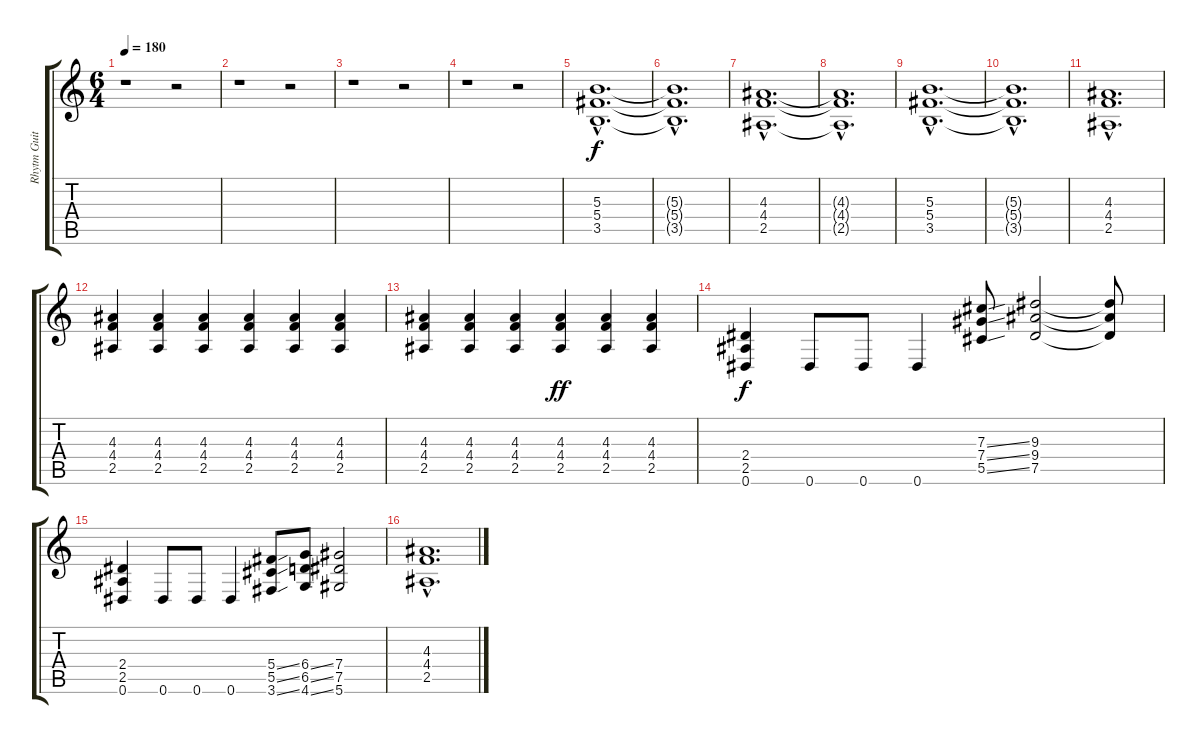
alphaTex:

\track ("Rhytm Guitar" "Rhytm Guit") {instrument distortionguitar}
\staff {score tabs}
\tuning (Eb4 Bb3 Gb3 Db3 Ab2 Eb2) {hide}
\ts (6 4)
\tempo 180
\clef g2
\ks c
r.1{dy f} r.2 |
r.1 r.2 |
r.1 r.2 |
r.1 r.2 |
(5.3{hac} 5.4{hac} 3.5{hac}).1{d} |
(5.3{hac t} 5.4{hac t} 3.5{hac t}).1{d} |
(4.3{hac} 4.4{hac} 2.5{hac}).1{d} |
(4.3{hac t} 4.4{hac t} 2.5{hac t}).1{d} |
(5.3{hac} 5.4{hac} 3.5{hac}).1{d} |
(5.3{hac t} 5.4{hac t} 3.5{hac t}).1{d} |
(4.3{hac} 4.4{hac} 2.5{hac}).1{d} |
(4.3 4.4 2.5).4 (4.3 4.4 2.5).4 (4.3 4.4 2.5).4 (4.3 4.4 2.5).4 (4.3 4.4 2.5).4 (4.3 4.4 2.5).4 |
(4.3 4.4 2.5).4 (4.3 4.4 2.5).4 (4.3 4.4 2.5).4 (4.3 4.4 2.5).4{dy ff} (4.3 4.4 2.5).4 (4.3 4.4 2.5).4 |
(2.4 2.5 0.6).4{dy f} 0.6.8 0.6.8 0.6.4 (7.3{ss} 7.4{ss} 5.5{ss}).8 (9.3 9.4 7.5).2 (9.3{t} 9.4{t} 7.5{t}).8 |
(2.4 2.5 0.6).4 0.6.8 0.6.8 0.6.4 (5.4{ss} 5.5{ss} 3.6{ss}).8 (6.4{ss} 6.5{ss} 4.6{ss}).8 (7.4 7.5 5.6).2 |
(4.3{hac} 4.4{hac} 2.5{hac}).1{d}
